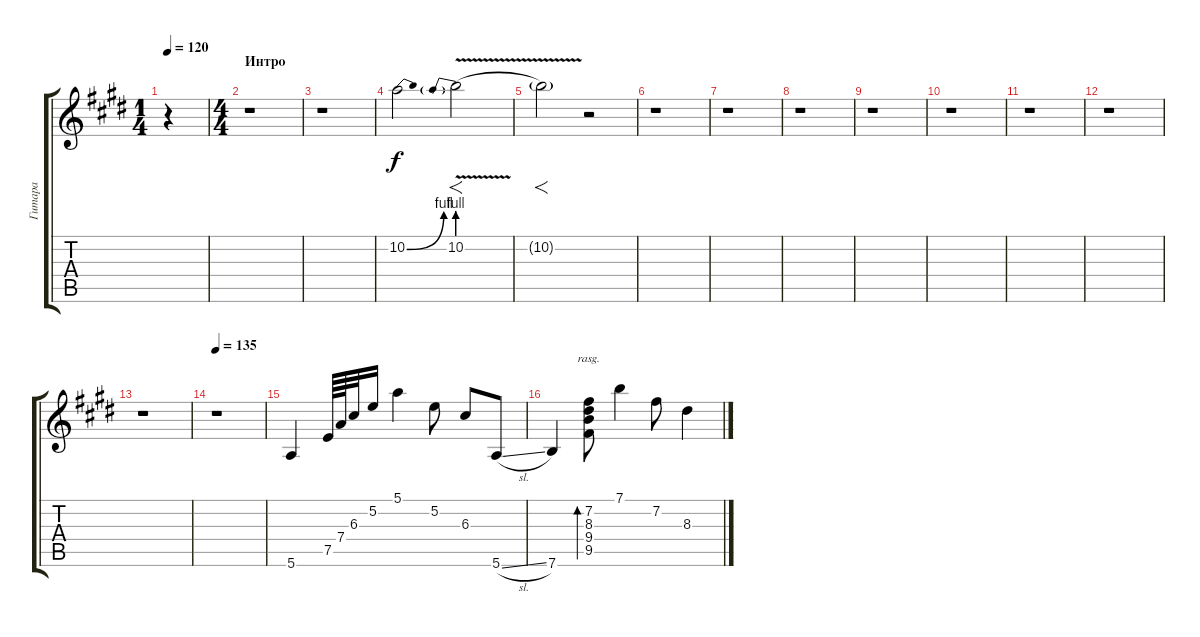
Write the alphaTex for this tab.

\track ("Гитара" "Гитара") {instrument electricguitarclean}
\staff {score tabs}
\tuning (E4 B3 G3 D3 A2 E2) {hide}
\ts (1 4)
\tempo 120
\tempo 135
\tempo 120
\clef g2
\ks e
r.4{dy f instrument electricguitarclean} |
\ts (4 4)
\section ("" "Интро")
r.1 |
r.1 |
10.2{be (bend 0 0 60 4)}.2 10.2{be (prebend 0 4 60 4) v}.2{f} |
10.2{t}.2{f} r.2 |
r.1 |
r.1 |
r.1 |
r.1 |
r.1 |
r.1 |
r.1 |
r.1 |
\tempo 135
r.1 |
5.6.4 7.5.64 7.4.64 6.3.32 5.2.16 5.1.4 5.2.8 6.3.8 5.6{sl}.8 |
7.6.4 (7.2 8.3 9.4 9.5).8{bd 240 rasg ii} 7.1.4 7.2.8 8.3.4
